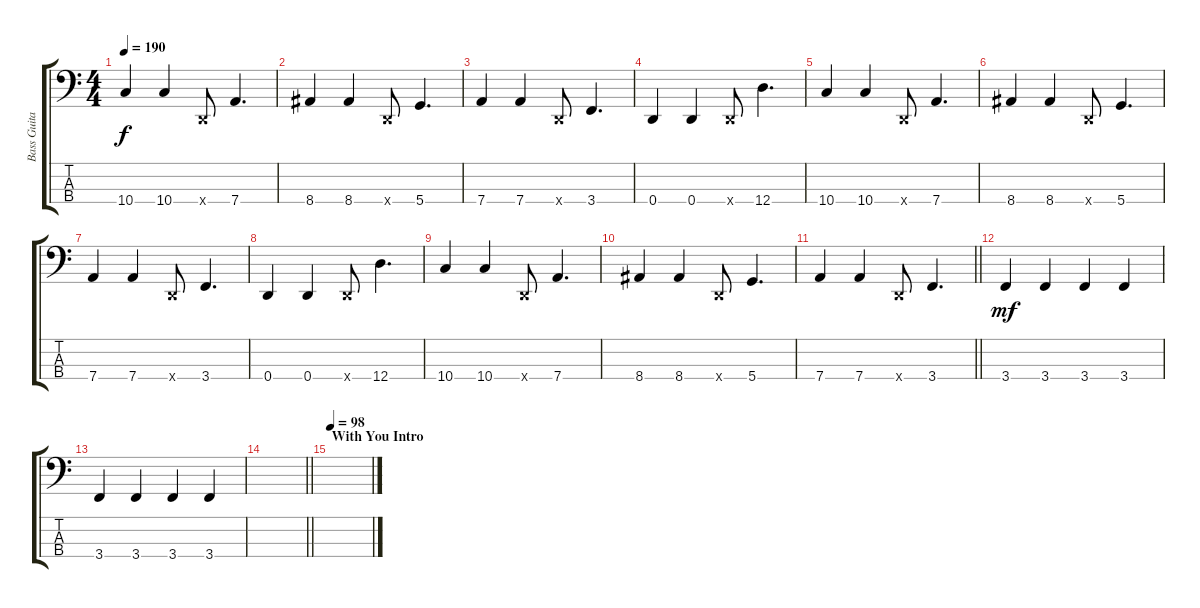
\track ("Bass Guitar - Pheonix" "Bass Guita") {instrument electricbassfinger}
\staff {score tabs}
\tuning (G2 D2 A1 D1) {hide}
\ts (4 4)
\tempo 190
\clef f4
\ks c
10.4.4{dy f} 10.4.4 0.4{x}.8 7.4.4{d} |
8.4.4 8.4.4 0.4{x}.8 5.4.4{d} |
7.4.4 7.4.4 0.4{x}.8 3.4.4{d} |
0.4.4 0.4.4 0.4{x}.8 12.4.4{d} |
10.4.4 10.4.4 0.4{x}.8 7.4.4{d} |
8.4.4 8.4.4 0.4{x}.8 5.4.4{d} |
7.4.4 7.4.4 0.4{x}.8 3.4.4{d} |
0.4.4 0.4.4 0.4{x}.8 12.4.4{d} |
10.4.4 10.4.4 0.4{x}.8 7.4.4{d} |
8.4.4 8.4.4 0.4{x}.8 5.4.4{d} |
\barLineRight lightlight
7.4.4 7.4.4 0.4{x}.8 3.4.4{d} |
3.4.4{dy mf} 3.4.4 3.4.4 3.4.4 |
3.4.4 3.4.4 3.4.4 3.4.4 |
\barLineRight lightlight
|
\section ("" "With You Intro")
\tempo 98
